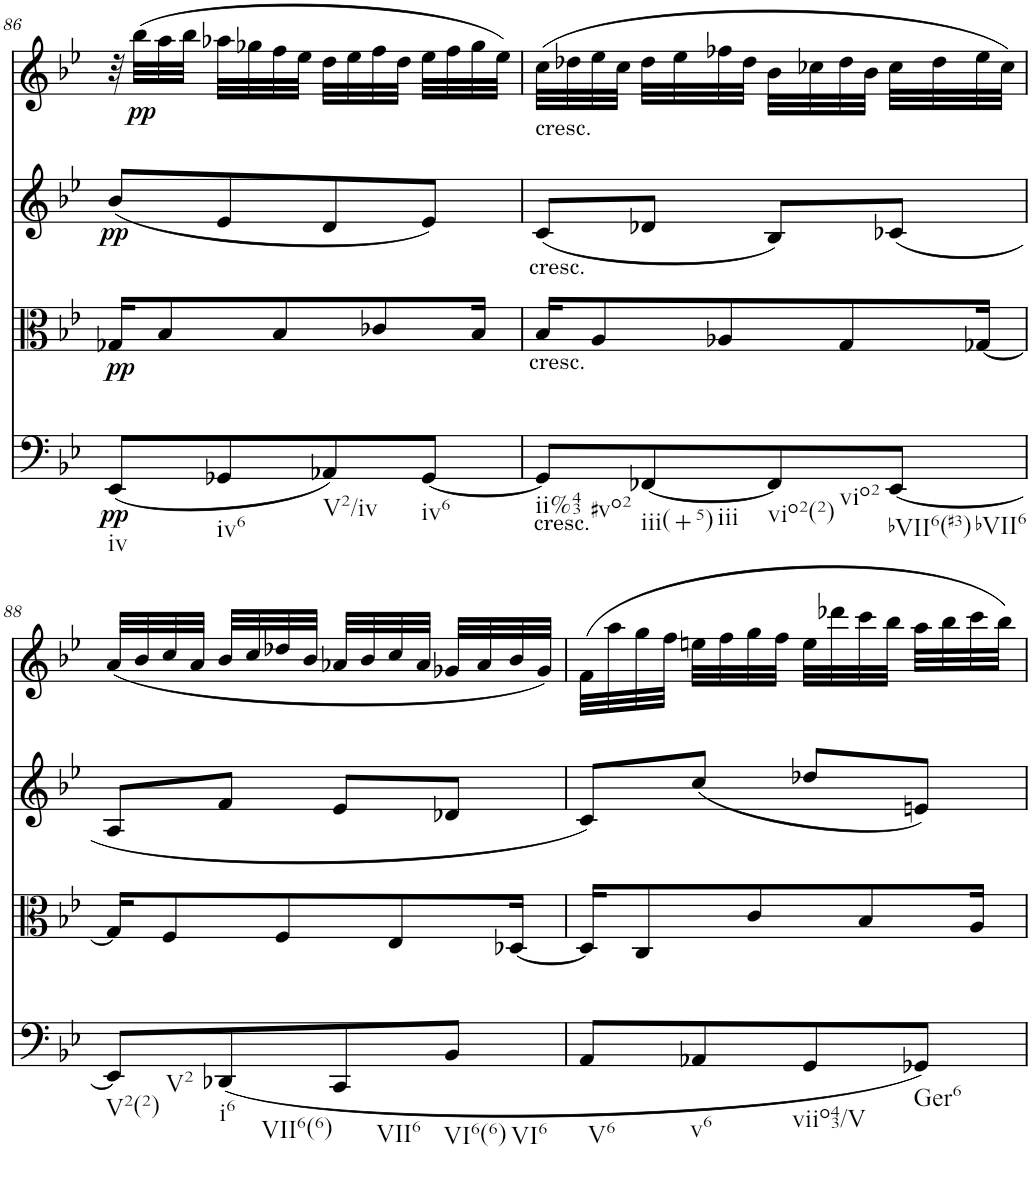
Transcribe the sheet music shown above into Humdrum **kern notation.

**kern	**dynam	**kern	**dynam	**kern	**dynam	**kern	**dynam
*part4	*part4	*part3	*part3	*part2	*part2	*part1	*part1
*staff4	*staff4	*staff3	*staff3	*staff2	*staff2	*staff1	*staff1
*I"Violoncello	*	*I"Viola	*	*I"Violin II	*	*I"Violin I	*
!!LO:PB:g=z
*clefF4	*	*clefC3	*	*clefG2	*	*clefG2	*
*k[b-e-]	*	*k[b-e-]	*	*k[b-e-]	*	*k[b-e-]	*
*M2/4	*	*M2/4	*	*M2/4	*	*M2/4	*
=86	=86	=86	=86	=86	=86	=86	=86
!LO:TX:b:t=iv	!	!	!	!	!	!	!
!	!LO:DY:b	!	!LO:DY:b	!	!LO:DY:b	!	!
(8EE-/L	pp	16G-X/KL	pp	(8b-/L	pp	32r	.
!	!	!	!	!	!	!	!LO:DY:b
.	.	.	.	.	.	(32bb-\LLL	pp
.	.	8B-/	.	.	.	32aa\	.
.	.	.	.	.	.	32bb-\JJJ	.
!LO:TX:b:t=iv6	!	!	!	!	!	!	!
8GG-X/	.	.	.	8e-/	.	32aa-X\LLL	.
.	.	.	.	.	.	32gg-X\	.
.	.	8B-/	.	.	.	32ff\	.
.	.	.	.	.	.	32ee-\JJJ	.
!LO:TX:b:t=V2/iv	!	!	!	!	!	!	!
8AA-X/)	.	.	.	8d/	.	32dd\LLL	.
.	.	.	.	.	.	32ee-\	.
.	.	8c-X/	.	.	.	32ff\	.
.	.	.	.	.	.	32dd\JJJ	.
!LO:TX:b:t=iv6	!	!	!	!	!	!	!
[8GG-/J	.	.	.	8e-/J)	.	32ee-\LLL	.
.	.	.	.	.	.	32ff\	.
.	.	16B-/Jk	.	.	.	32gg-\	.
.	.	.	.	.	.	32ee-\JJJ)	.
=87	=87	=87	=87	=87	=87	=87	=87
!	!	!	!	!	!	!LO:TX:b:t=cresc.	!
!	!	!	!	!LO:TX:b:t=cresc.	!	!	!
!	!	!LO:TX:b:t=cresc.	!	!	!	!	!
!LO:TX:b:t=cresc.	!	!	!	!	!	!	!
!LO:TX:b:t=ii%43	!	!	!	!	!	!	!
!LO:TX:b:t=#vo2	!	!	!	!	!	!	!
8GG-/L]	.	16B-/KL	.	(8c/L	.	(32cc\LLL	.
.	.	.	.	.	.	32dd-X\	.
.	.	8A/	.	.	.	32ee-\	.
.	.	.	.	.	.	32cc\JJJ	.
!LO:TX:b:t=iii(+5)	!	!	!	!	!	!	!
!LO:TX:b:t=iii	!	!	!	!	!	!	!
[8FF-X/	.	.	.	8d-X/J	.	32dd-\LLL	.
.	.	.	.	.	.	32ee-\	.
.	.	8A-X/	.	.	.	32ff-X\	.
.	.	.	.	.	.	32dd-\JJJ	.
!LO:TX:b:t=vio2(2)	!	!	!	!	!	!	!
!LO:TX:b:t=vio2	!	!	!	!	!	!	!
8FF-/]	.	.	.	8B-/L)	.	32b-\LLL	.
.	.	.	.	.	.	32cc-X\	.
.	.	8G/	.	.	.	32dd-\	.
.	.	.	.	.	.	32b-\JJJ	.
!LO:TX:b:t=bVII6(#3)	!	!	!	!	!	!	!
!LO:TX:b:t=bVII6	!	!	!	!	!	!	!
[8EE-/J	.	.	.	(<8c-X/J	.	32cc-\LLL	.
.	.	.	.	.	.	32dd-\	.
.	.	[16G-X/Jk	.	.	.	32ee-\	.
.	.	.	.	.	.	32cc-\JJJ)	.
!!LO:LB:g=z
=88	=88	=88	=88	=88	=88	=88	=88
!LO:TX:b:t=V2(2)	!	!	!	!	!	!	!
!LO:TX:b:t=V2	!	!	!	!	!	!	!
8EE-/L]	.	16G-/KL]	.	8A/L	.	(32a/LLL	.
.	.	.	.	.	.	32b-/	.
.	.	8F/	.	.	.	32cc/	.
.	.	.	.	.	.	32a/JJJ	.
!LO:TX:b:t=i6	!	!	!	!	!	!	!
(<8DD-X/	.	.	.	8f/J	.	32b-/LLL	.
.	.	.	.	.	.	32cc/	.
.	.	8F/	.	.	.	32dd-X/	.
.	.	.	.	.	.	32b-/JJJ	.
!LO:TX:b:t=VII6(6)	!	!	!	!	!	!	!
!LO:TX:b:t=VII6	!	!	!	!	!	!	!
8CC/	.	.	.	8e-/L	.	32a-X/LLL	.
.	.	.	.	.	.	32b-/	.
.	.	8E-/	.	.	.	32cc/	.
.	.	.	.	.	.	32a-/JJJ	.
!LO:TX:b:t=VI6(6)	!	!	!	!	!	!	!
!LO:TX:b:t=VI6	!	!	!	!	!	!	!
8BB-/J	.	.	.	8d-X/J	.	32g-X/LLL	.
.	.	.	.	.	.	32a-/	.
.	.	[16D-X/Jk	.	.	.	32b-/	.
.	.	.	.	.	.	32g-/JJJ)	.
=89	=89	=89	=89	=89	=89	=89	=89
!LO:TX:b:t=V6	!	!	!	!	!	!	!
8AA/L	.	16D-/KL]	.	8c/L)	.	(32f\LLL	.
.	.	.	.	.	.	32aa\	.
.	.	8C/	.	.	.	32gg\	.
.	.	.	.	.	.	32ff\JJJ	.
!LO:TX:b:t=v6	!	!	!	!	!	!	!
8AA-X/	.	.	.	(8cc/J	.	32een\LLL	.
.	.	.	.	.	.	32ff\	.
.	.	8c/	.	.	.	32gg\	.
.	.	.	.	.	.	32ff\JJJ	.
!LO:TX:b:t=viio43/V	!	!	!	!	!	!	!
8GG/	.	.	.	8dd-X/L	.	32ee\LLL	.
.	.	.	.	.	.	32ddd-X\	.
.	.	8B-/	.	.	.	32ccc\	.
.	.	.	.	.	.	32bb-\JJJ	.
!LO:TX:b:t=Ger6	!	!	!	!	!	!	!
8GG-X/J)	.	.	.	8en/J)	.	32aa\LLL	.
.	.	.	.	.	.	32bb-\	.
.	.	16A/Jk	.	.	.	32ccc\	.
.	.	.	.	.	.	32bb-\JJJ)	.
=	=	=	=	=	=	=	=
*-	*-	*-	*-	*-	*-	*-	*-
